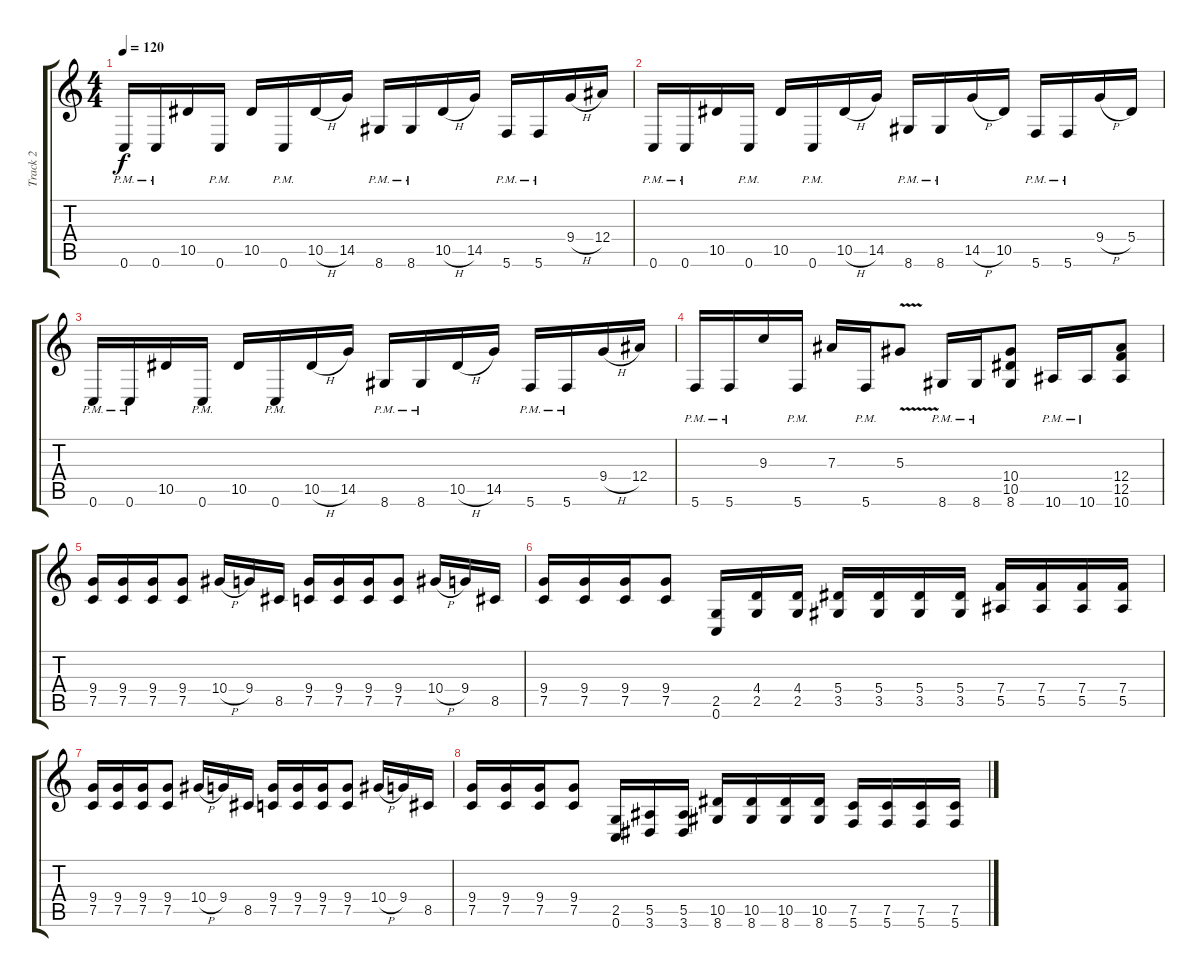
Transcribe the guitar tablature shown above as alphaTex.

\track ("Track 2" "Track 2") {instrument distortionguitar}
\staff {score tabs}
\tuning (C4 G3 Eb3 Bb2 F2 C2) {hide}
\ts (4 4)
\tempo 120
\clef g2
\ks c
0.6{pm}.16{dy f} 0.6{pm}.16 10.5.16 0.6{pm}.16 10.5.16 0.6{pm}.16 10.5{h}.16 14.5.16 8.6{pm}.16 8.6{pm}.16 10.5{h}.16 14.5.16 5.6{pm}.16 5.6{pm}.16 9.4{h}.16 12.4.16 |
0.6{pm}.16 0.6{pm}.16 10.5.16 0.6{pm}.16 10.5.16 0.6{pm}.16 10.5{h}.16 14.5.16 8.6{pm}.16 8.6{pm}.16 14.5{h}.16 10.5.16 5.6{pm}.16 5.6{pm}.16 9.4{h}.16 5.4.16 |
0.6{pm}.16 0.6{pm}.16 10.5.16 0.6{pm}.16 10.5.16 0.6{pm}.16 10.5{h}.16 14.5.16 8.6{pm}.16 8.6{pm}.16 10.5{h}.16 14.5.16 5.6{pm}.16 5.6{pm}.16 9.4{h}.16 12.4.16 |
5.6{pm}.16 5.6{pm}.16 9.3.16 5.6{pm}.16 7.3.16 5.6{pm}.16 5.3{v}.8 8.6{pm}.16 8.6{pm}.16 (10.4 10.5 8.6).8 10.6{pm}.16 10.6{pm}.16 (12.4 12.5 10.6).8 |
(9.4 7.5).16 (9.4 7.5).16 (9.4 7.5).16 (9.4 7.5).8 10.4{h}.16 9.4.16 8.5.16 (9.4 7.5).16 (9.4 7.5).16 (9.4 7.5).16 (9.4 7.5).8 10.4{h}.16 9.4.16 8.5.16 |
(9.4 7.5).16 (9.4 7.5).16 (9.4 7.5).16 (9.4 7.5).8 (2.5 0.6).16 (4.4 2.5).16 (4.4 2.5).16 (5.4 3.5).16 (5.4 3.5).16 (5.4 3.5).16 (5.4 3.5).16 (7.4 5.5).16 (7.4 5.5).16 (7.4 5.5).16 (7.4 5.5).16 |
(9.4 7.5).16 (9.4 7.5).16 (9.4 7.5).16 (9.4 7.5).8 10.4{h}.16 9.4.16 8.5.16 (9.4 7.5).16 (9.4 7.5).16 (9.4 7.5).16 (9.4 7.5).8 10.4{h}.16 9.4.16 8.5.16 |
(9.4 7.5).16 (9.4 7.5).16 (9.4 7.5).16 (9.4 7.5).8 (2.5 0.6).16 (5.5 3.6).16 (5.5 3.6).16 (10.5 8.6).16 (10.5 8.6).16 (10.5 8.6).16 (10.5 8.6).16 (7.5 5.6).16 (7.5 5.6).16 (7.5 5.6).16 (7.5 5.6).16
